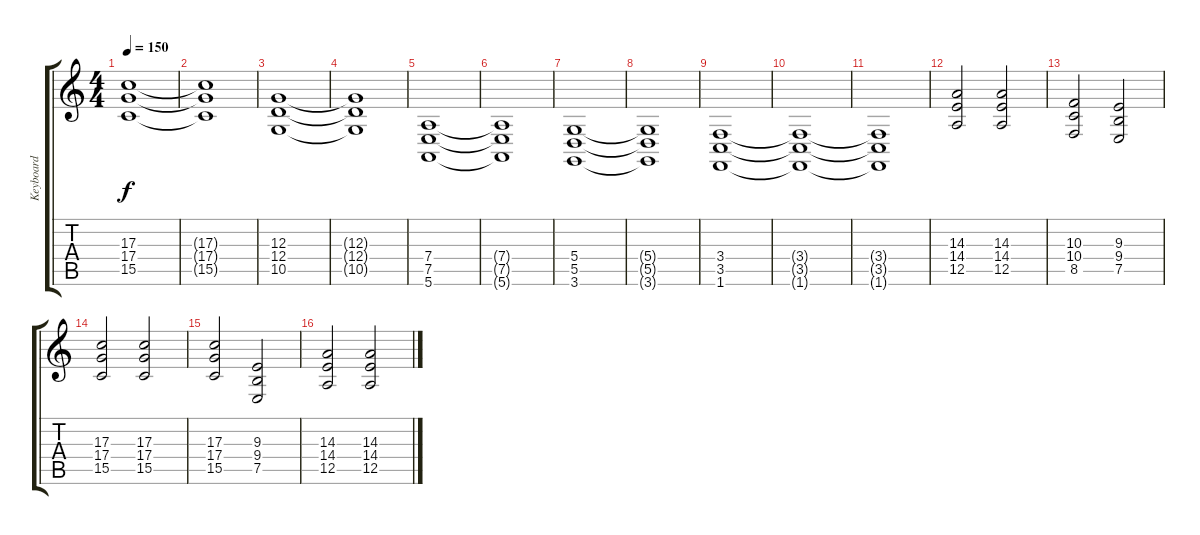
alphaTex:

\track ("Keyboard" "Keyboard") {instrument churchorgan}
\staff {score tabs}
\tuning (E4 B3 G3 D3 A2 E2) {hide}
\ts (4 4)
\tempo 150
\clef g2
\ks c
(17.3 17.4 15.5).1{dy f} |
(17.3{t} 17.4{t} 15.5{t}).1 |
(12.3 12.4 10.5).1 |
(12.3{t} 12.4{t} 10.5{t}).1 |
(7.4 7.5 5.6).1{instrument drawbarorgan} |
(7.4{t} 7.5{t} 5.6{t}).1 |
(5.4 5.5 3.6).1{instrument drawbarorgan} |
(5.4{t} 5.5{t} 3.6{t}).1 |
(3.4 3.5 1.6).1{instrument drawbarorgan} |
(3.4{t} 3.5{t} 1.6{t}).1 |
(3.4{t} 3.5{t} 1.6{t}).1 |
(14.3 14.4 12.5).2 (14.3 14.4 12.5).2 |
(10.3 10.4 8.5).2 (9.3 9.4 7.5).2 |
(17.3 17.4 15.5).2 (17.3 17.4 15.5).2 |
(17.3 17.4 15.5).2 (9.3 9.4 7.5).2 |
(14.3 14.4 12.5).2 (14.3 14.4 12.5).2
